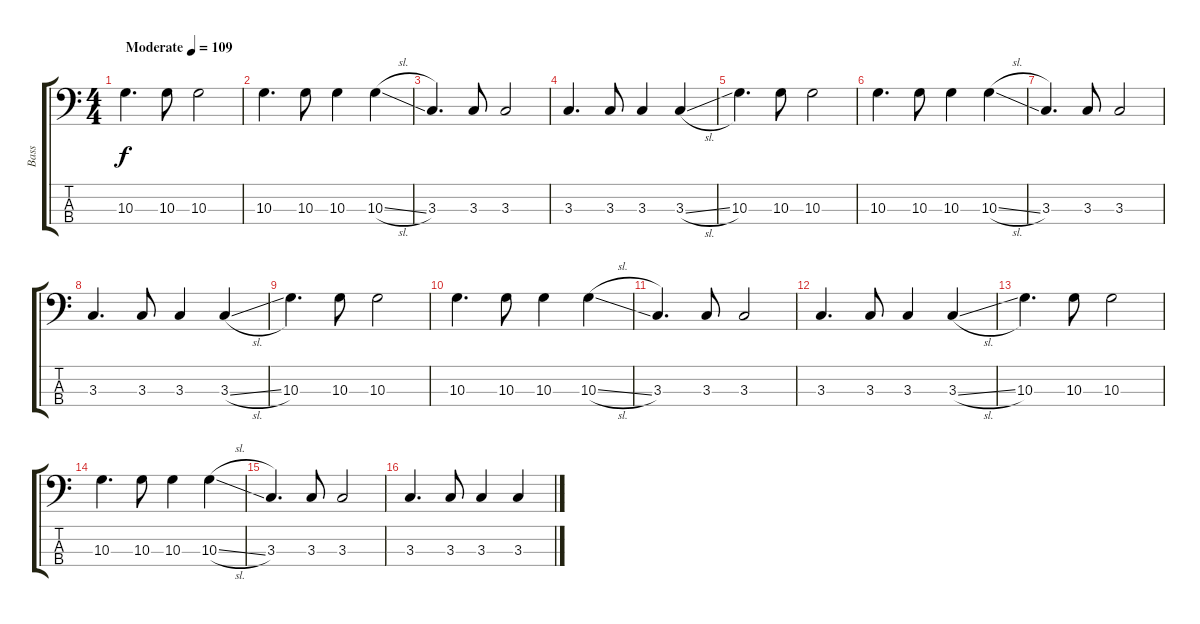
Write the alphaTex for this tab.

\track ("Bass" "Bass") {instrument electricbassfinger}
\staff {score tabs}
\tuning (G2 D2 A1 E1) {hide}
\ts (4 4)
\tempo (109 "Moderate")
\clef f4
\ks c
10.3.4{d dy f instrument electricbassfinger} 10.3.8 10.3.2 |
10.3.4{d} 10.3.8 10.3.4 10.3{sl}.4 |
3.3.4{d} 3.3.8 3.3.2 |
3.3.4{d} 3.3.8 3.3.4 3.3{sl}.4 |
10.3.4{d} 10.3.8 10.3.2 |
10.3.4{d} 10.3.8 10.3.4 10.3{sl}.4 |
3.3.4{d} 3.3.8 3.3.2 |
3.3.4{d} 3.3.8 3.3.4 3.3{sl}.4 |
10.3.4{d} 10.3.8 10.3.2 |
10.3.4{d} 10.3.8 10.3.4 10.3{sl}.4 |
3.3.4{d} 3.3.8 3.3.2 |
3.3.4{d} 3.3.8 3.3.4 3.3{sl}.4 |
10.3.4{d} 10.3.8 10.3.2 |
10.3.4{d} 10.3.8 10.3.4 10.3{sl}.4 |
3.3.4{d} 3.3.8 3.3.2 |
3.3.4{d} 3.3.8 3.3.4 3.3{sl}.4
